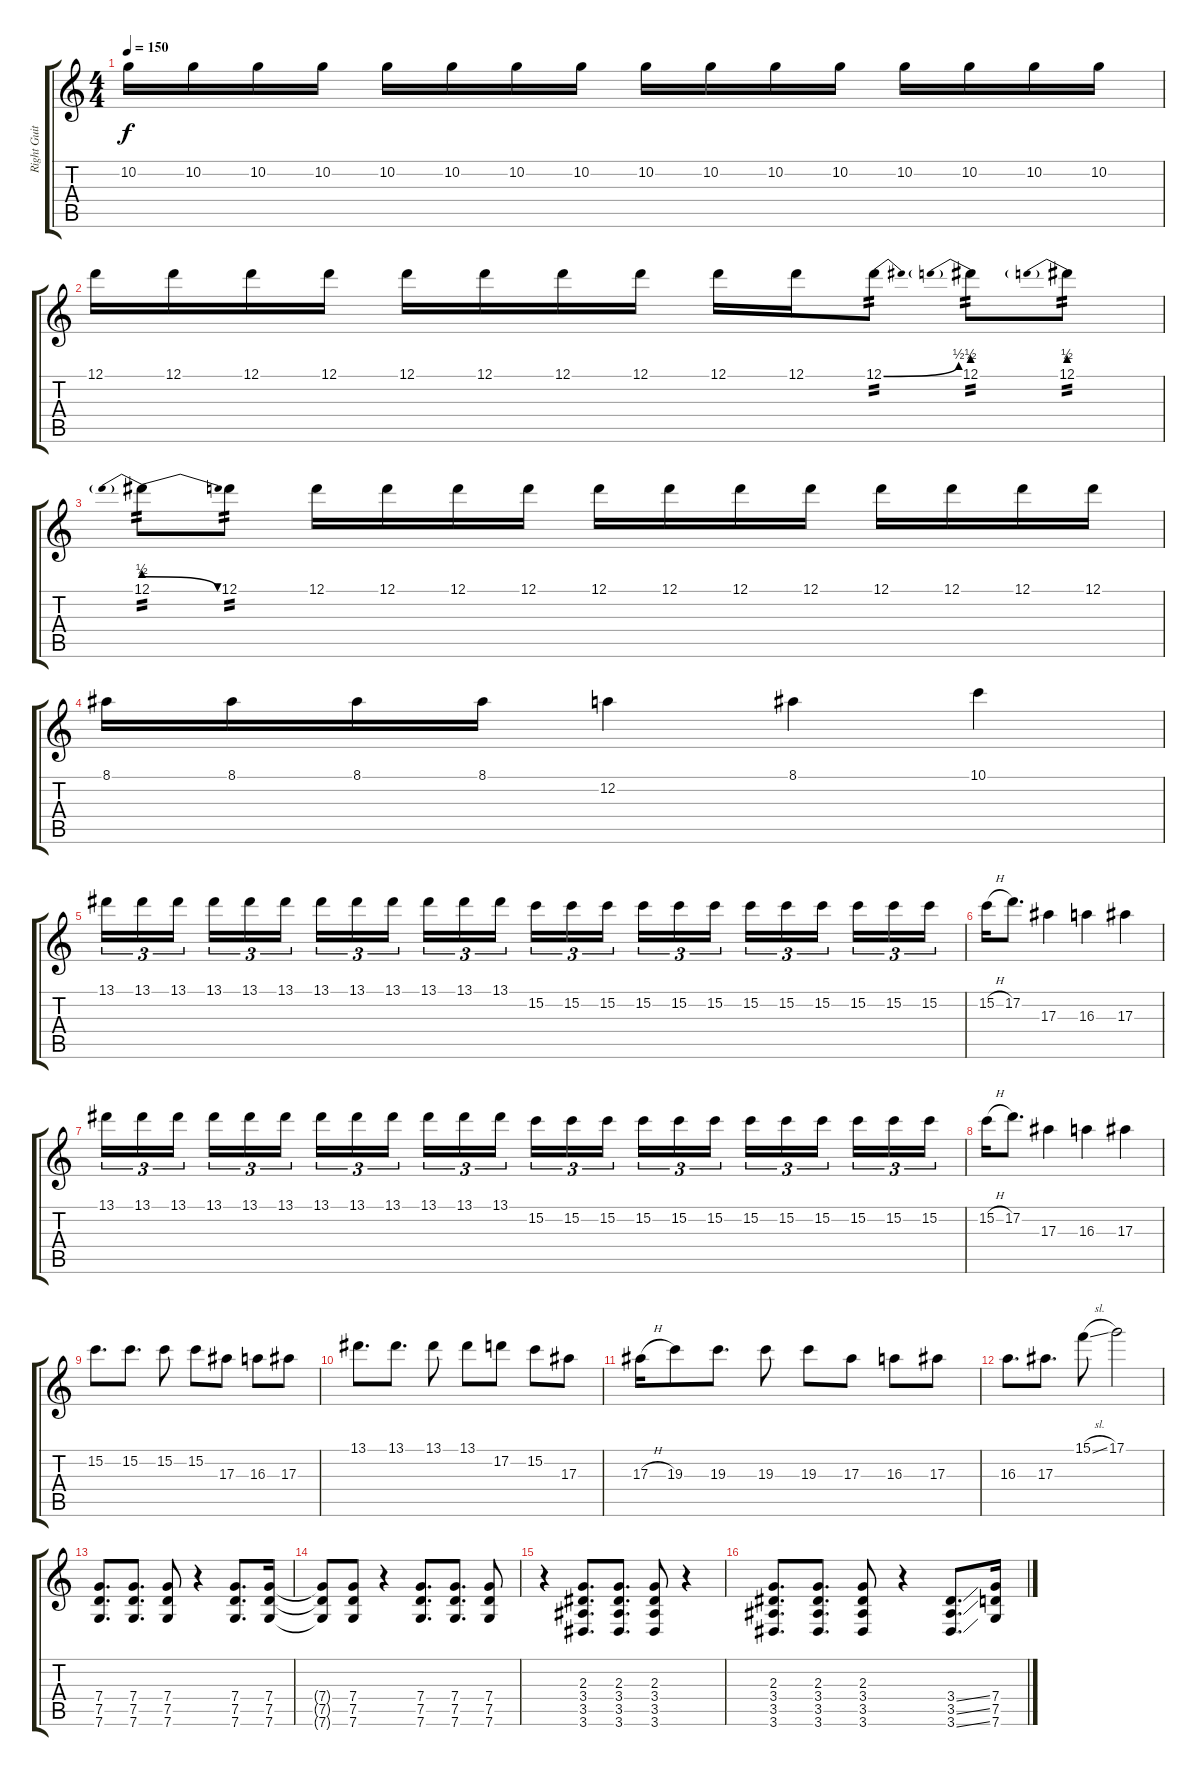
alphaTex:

\track ("Right Guitar" "Right Guit") {instrument distortionguitar}
\staff {score tabs}
\tuning (D4 A3 F3 C3 G2 C2) {hide}
\ts (4 4)
\tempo 150
\clef g2
\ks c
10.2.16{dy f} 10.2.16 10.2.16 10.2.16 10.2.16 10.2.16 10.2.16 10.2.16 10.2.16 10.2.16 10.2.16 10.2.16 10.2.16 10.2.16 10.2.16 10.2.16 |
12.1.16 12.1.16 12.1.16 12.1.16 12.1.16 12.1.16 12.1.16 12.1.16 12.1.16 12.1.16 12.1{be (bend 0 0 60 2)}.8{tp 2} 12.1{be (prebend 0 2 60 2)}.8{tp 2} 12.1{be (prebend 0 2 60 2)}.8{tp 2} |
12.1{be (prebendrelease 0 2 60 0)}.8{tp 2} 12.1.8{tp 2} 12.1.16 12.1.16 12.1.16 12.1.16 12.1.16 12.1.16 12.1.16 12.1.16 12.1.16 12.1.16 12.1.16 12.1.16 |
8.1.16 8.1.16 8.1.16 8.1.16 12.2.4 8.1.4 10.1.4 |
13.1.16{tu (3 2)} 13.1.16{tu (3 2)} 13.1.16{tu (3 2) beam splitsecondary} 13.1.16{tu (3 2)} 13.1.16{tu (3 2)} 13.1.16{tu (3 2)} 13.1.16{tu (3 2)} 13.1.16{tu (3 2)} 13.1.16{tu (3 2) beam splitsecondary} 13.1.16{tu (3 2)} 13.1.16{tu (3 2)} 13.1.16{tu (3 2)} 15.2.16{tu (3 2)} 15.2.16{tu (3 2)} 15.2.16{tu (3 2) beam splitsecondary} 15.2.16{tu (3 2)} 15.2.16{tu (3 2)} 15.2.16{tu (3 2)} 15.2.16{tu (3 2)} 15.2.16{tu (3 2)} 15.2.16{tu (3 2) beam splitsecondary} 15.2.16{tu (3 2)} 15.2.16{tu (3 2)} 15.2.16{tu (3 2)} |
15.2{h}.16 17.2.8{d} 17.3.4 16.3.4 17.3.4 |
13.1.16{tu (3 2)} 13.1.16{tu (3 2)} 13.1.16{tu (3 2) beam splitsecondary} 13.1.16{tu (3 2)} 13.1.16{tu (3 2)} 13.1.16{tu (3 2)} 13.1.16{tu (3 2)} 13.1.16{tu (3 2)} 13.1.16{tu (3 2) beam splitsecondary} 13.1.16{tu (3 2)} 13.1.16{tu (3 2)} 13.1.16{tu (3 2)} 15.2.16{tu (3 2)} 15.2.16{tu (3 2)} 15.2.16{tu (3 2) beam splitsecondary} 15.2.16{tu (3 2)} 15.2.16{tu (3 2)} 15.2.16{tu (3 2)} 15.2.16{tu (3 2)} 15.2.16{tu (3 2)} 15.2.16{tu (3 2) beam splitsecondary} 15.2.16{tu (3 2)} 15.2.16{tu (3 2)} 15.2.16{tu (3 2)} |
15.2{h}.16 17.2.8{d} 17.3.4 16.3.4 17.3.4 |
15.2.8{d} 15.2.8{d} 15.2.8 15.2.8 17.3.8 16.3.8 17.3.8 |
13.1.8{d} 13.1.8{d} 13.1.8 13.1.8 17.2.8 15.2.8 17.3.8 |
17.3{h}.16 19.3.8 19.3.8{d} 19.3.8 19.3.8 17.3.8 16.3.8 17.3.8 |
16.3.8{d} 17.3.8{d} 15.1{sl}.8 17.1.2 |
(7.4 7.5 7.6).8{d} (7.4 7.5 7.6).8{d} (7.4 7.5 7.6).8 r.4 (7.4 7.5 7.6).8{d} (7.4 7.5 7.6).16 |
(7.4{t} 7.5{t} 7.6{t}).8 (7.4 7.5 7.6).8 r.4 (7.4 7.5 7.6).8{d} (7.4 7.5 7.6).8{d} (7.4 7.5 7.6).8 |
r.4 (2.3 3.4 3.5 3.6).8{d} (2.3 3.4 3.5 3.6).8{d} (2.3 3.4 3.5 3.6).8 r.4 |
(2.3 3.4 3.5 3.6).8{d} (2.3 3.4 3.5 3.6).8{d} (2.3 3.4 3.5 3.6).8 r.4 (3.4{ss} 3.5{ss} 3.6{ss}).8{d} (7.4 7.5 7.6).16
